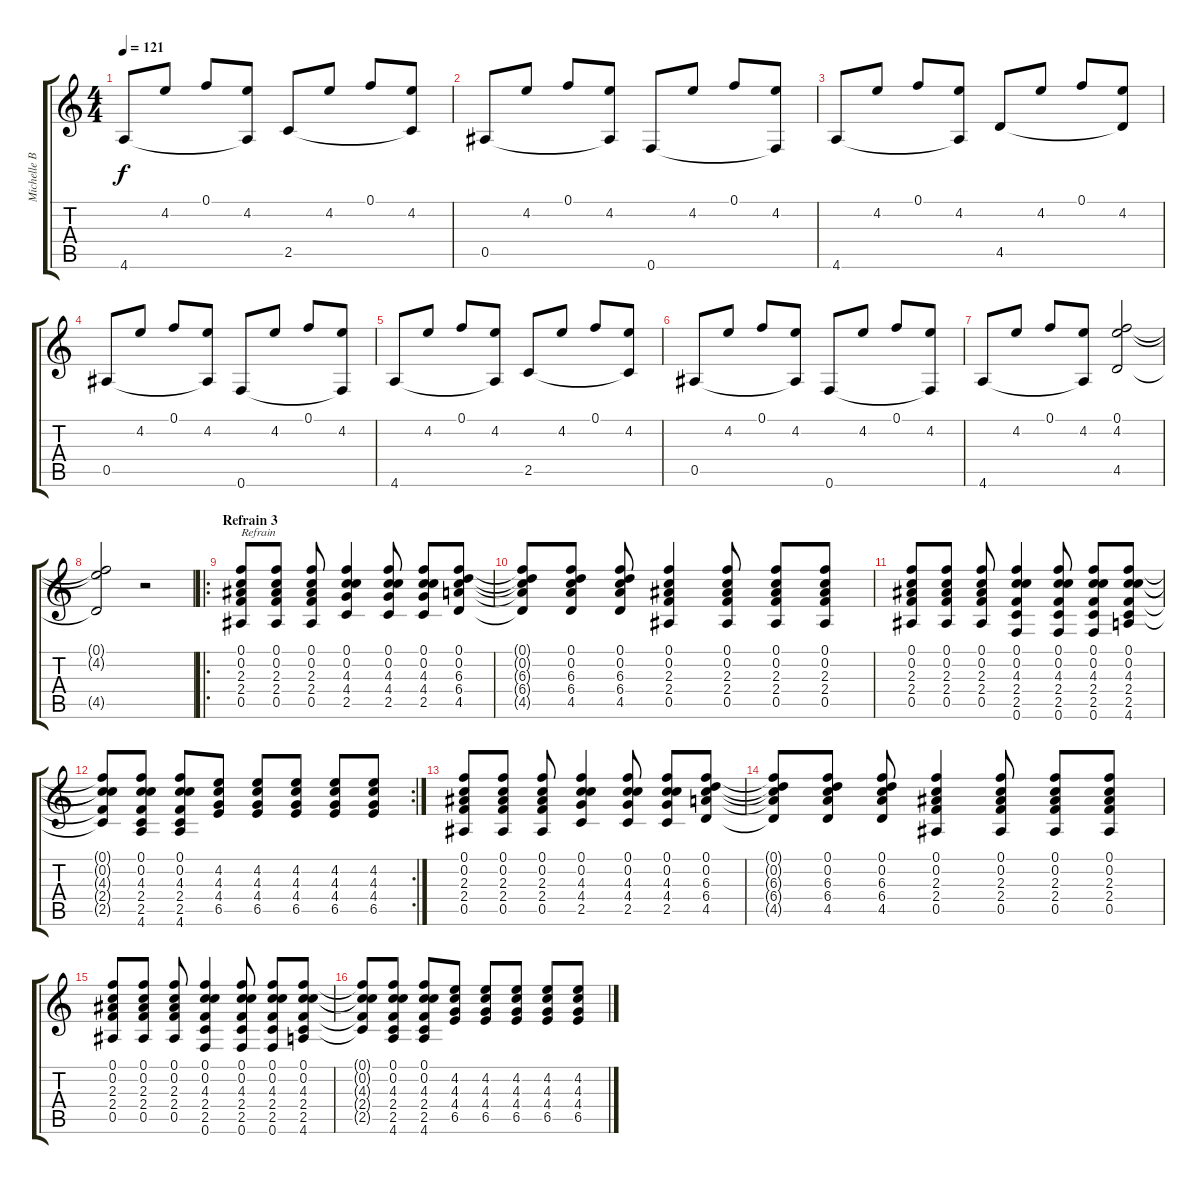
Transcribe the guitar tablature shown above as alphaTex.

\track ("Michelle Branch - guitare acoustique" "Michelle B") {instrument acousticguitarnylon}
\staff {score tabs}
\tuning (F4 C4 Ab3 Eb3 Bb2 F2) {hide}
\ts (4 4)
\tempo 121
\clef g2
\ks c
4.6.8{dy f} 4.2.8 0.1.8 (4.2 4.6{t}).8 2.5.8 4.2.8 0.1.8 (4.2 2.5{t}).8 |
0.5.8 4.2.8 0.1.8 (4.2 0.5{t}).8 0.6.8 4.2.8 0.1.8 (4.2 0.6{t}).8 |
4.6.8 4.2.8 0.1.8 (4.2 4.6{t}).8 4.5.8 4.2.8 0.1.8 (4.2 4.5{t}).8 |
0.5.8 4.2.8 0.1.8 (4.2 0.5{t}).8 0.6.8 4.2.8 0.1.8 (4.2 0.6{t}).8 |
4.6.8 4.2.8 0.1.8 (4.2 4.6{t}).8 2.5.8 4.2.8 0.1.8 (4.2 2.5{t}).8 |
0.5.8 4.2.8 0.1.8 (4.2 0.5{t}).8 0.6.8 4.2.8 0.1.8 (4.2 0.6{t}).8 |
4.6.8 4.2.8 0.1.8 (4.2 4.6{t}).8 (0.1 4.2 4.5).2 |
(0.1{t} 4.2{t} 4.5{t}).2 r.2 |
\ro
\section ("" "Refrain 3")
(0.1 0.2 2.3 2.4 0.5).8{txt "Refrain "} (0.1 0.2 2.3 2.4 0.5).8 (0.1 0.2 2.3 2.4 0.5).8 (0.1 0.2 4.3 4.4 2.5).4 (0.1 0.2 4.3 4.4 2.5).8 (0.1 0.2 4.3 4.4 2.5).8 (0.1 0.2 6.3 6.4 4.5).8 |
(0.1{t} 0.2{t} 6.3{t} 6.4{t} 4.5{t}).8 (0.1 0.2 6.3 6.4 4.5).8 (0.1 0.2 6.3 6.4 4.5).8 (0.1 0.2 2.3 2.4 0.5).4 (0.1 0.2 2.3 2.4 0.5).8 (0.1 0.2 2.3 2.4 0.5).8 (0.1 0.2 2.3 2.4 0.5).8 |
(0.1 0.2 2.3 2.4 0.5).8 (0.1 0.2 2.3 2.4 0.5).8 (0.1 0.2 2.3 2.4 0.5).8 (0.1 0.2 4.3 2.4 2.5 0.6).4 (0.1 0.2 4.3 2.4 2.5 0.6).8 (0.1 0.2 4.3 2.4 2.5 0.6).8 (0.1 0.2 4.3 2.4 2.5 4.6).8 |
\rc 2
(0.1{t} 0.2{t} 4.3{t} 2.4{t} 2.5{t}).8 (0.1 0.2 4.3 2.4 2.5 4.6).8 (0.1 0.2 4.3 2.4 2.5 4.6).8 (4.2 4.3 4.4 6.5).8 (4.2 4.3 4.4 6.5).8 (4.2 4.3 4.4 6.5).8 (4.2 4.3 4.4 6.5).8 (4.2 4.3 4.4 6.5).8 |
(0.1 0.2 2.3 2.4 0.5).8 (0.1 0.2 2.3 2.4 0.5).8 (0.1 0.2 2.3 2.4 0.5).8 (0.1 0.2 4.3 4.4 2.5).4 (0.1 0.2 4.3 4.4 2.5).8 (0.1 0.2 4.3 4.4 2.5).8 (0.1 0.2 6.3 6.4 4.5).8 |
(0.1{t} 0.2{t} 6.3{t} 6.4{t} 4.5{t}).8 (0.1 0.2 6.3 6.4 4.5).8 (0.1 0.2 6.3 6.4 4.5).8 (0.1 0.2 2.3 2.4 0.5).4 (0.1 0.2 2.3 2.4 0.5).8 (0.1 0.2 2.3 2.4 0.5).8 (0.1 0.2 2.3 2.4 0.5).8 |
(0.1 0.2 2.3 2.4 0.5).8 (0.1 0.2 2.3 2.4 0.5).8 (0.1 0.2 2.3 2.4 0.5).8 (0.1 0.2 4.3 2.4 2.5 0.6).4 (0.1 0.2 4.3 2.4 2.5 0.6).8 (0.1 0.2 4.3 2.4 2.5 0.6).8 (0.1 0.2 4.3 2.4 2.5 4.6).8 |
(0.1{t} 0.2{t} 4.3{t} 2.4{t} 2.5{t}).8 (0.1 0.2 4.3 2.4 2.5 4.6).8 (0.1 0.2 4.3 2.4 2.5 4.6).8 (4.2 4.3 4.4 6.5).8 (4.2 4.3 4.4 6.5).8 (4.2 4.3 4.4 6.5).8 (4.2 4.3 4.4 6.5).8 (4.2 4.3 4.4 6.5).8
